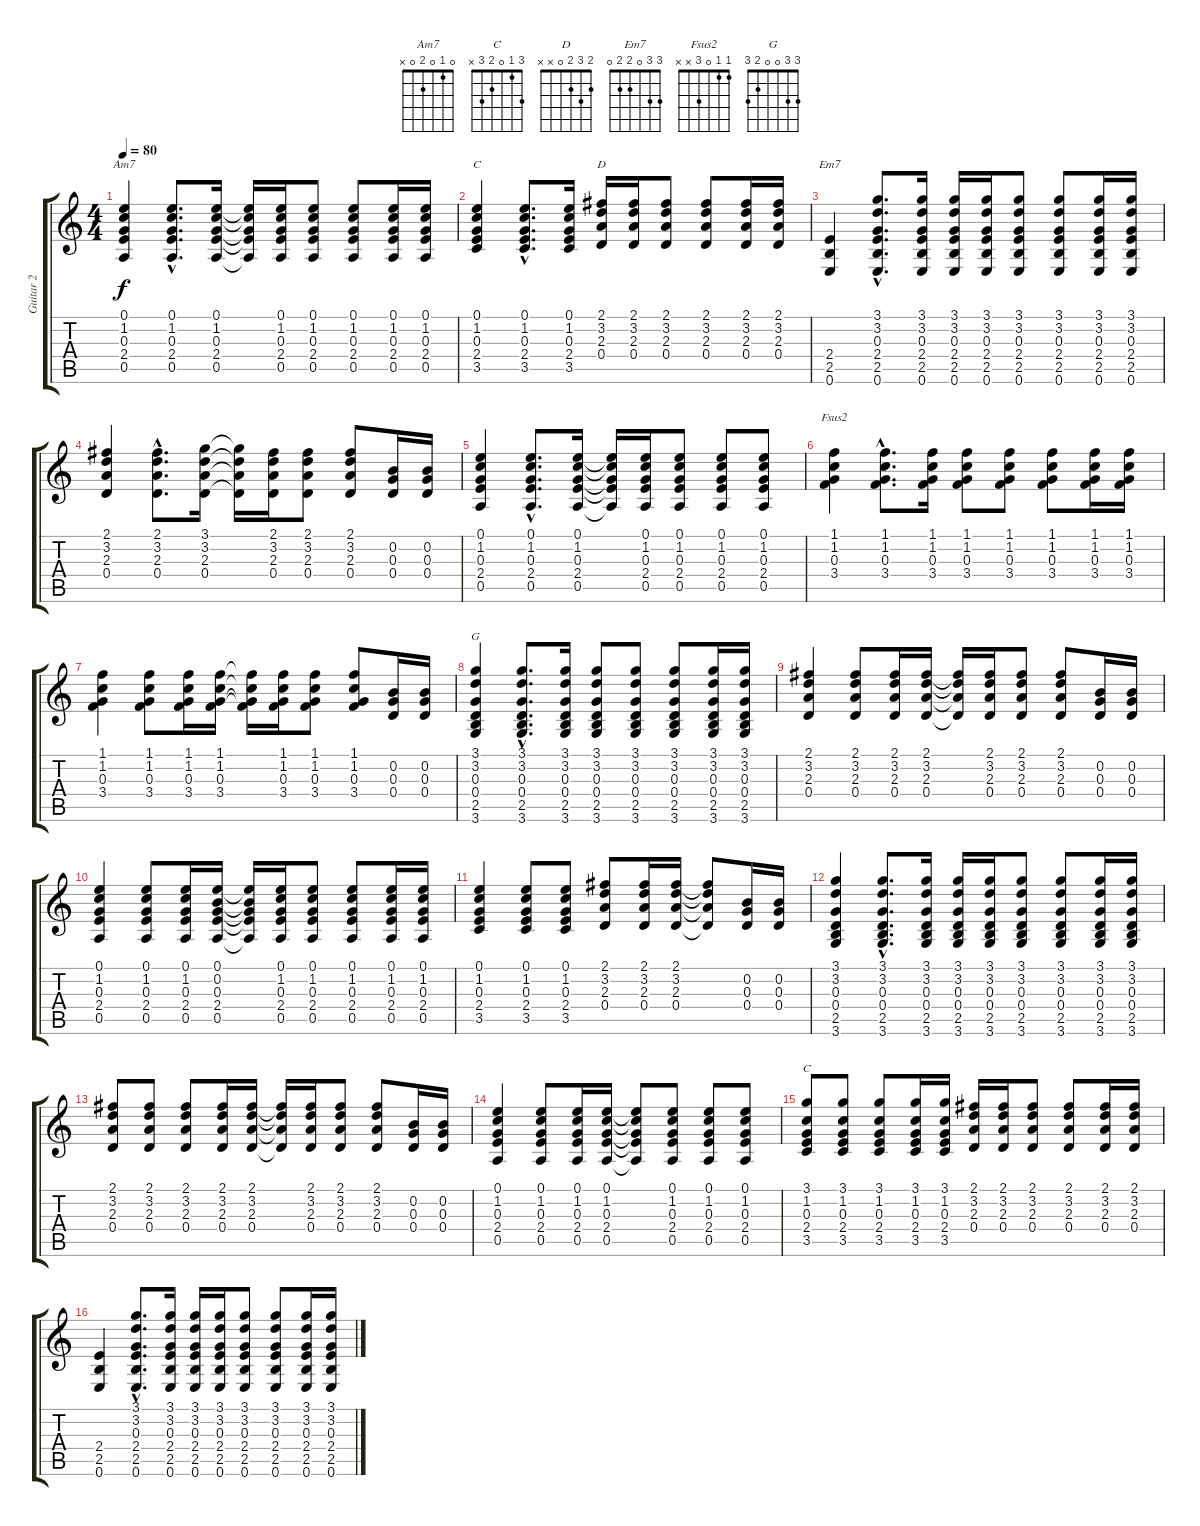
\track ("Guitar 2" "Guitar 2") {instrument overdrivenguitar}
\staff {score tabs}
\tuning (E4 B3 G3 D3 A2 E2) {hide}
\chord ("Am7" 0 1 0 2 0 x)
\chord ("C" 0 1 0 2 3 x)
\chord ("D" 2 3 2 0 x x)
\chord ("Em7" 3 3 0 2 2 0)
\chord ("Fsus2" 1 1 0 3 x x)
\chord ("G" 3 3 0 0 2 3)
\chord ("C" 3 1 0 2 3 x)
\ts (4 4)
\tempo 80
\clef g2
\ks c
(0.1 1.2 0.3 2.4 0.5).4{ch "Am7" dy f} (0.1{hac} 1.2{hac} 0.3{hac} 2.4{hac} 0.5{hac}).8{d} (0.1 1.2 0.3 2.4 0.5).16 (0.1{t} 1.2{t} 0.3{t} 2.4{t} 0.5{t}).16 (0.1 1.2 0.3 2.4 0.5).16 (0.1 1.2 0.3 2.4 0.5).8 (0.1 1.2 0.3 2.4 0.5).8 (0.1 1.2 0.3 2.4 0.5).16 (0.1 1.2 0.3 2.4 0.5).16 |
(0.1 1.2 0.3 2.4 3.5).4{ch "C"} (0.1{hac} 1.2{hac} 0.3{hac} 2.4{hac} 3.5{hac}).8{d} (0.1 1.2 0.3 2.4 3.5).16 (2.1 3.2 2.3 0.4).16{ch "D"} (2.1 3.2 2.3 0.4).16 (2.1 3.2 2.3 0.4).8 (2.1 3.2 2.3 0.4).8 (2.1 3.2 2.3 0.4).16 (2.1 3.2 2.3 0.4).16 |
(2.4 2.5 0.6).4{ch "Em7"} (3.1{hac} 3.2{hac} 0.3{hac} 2.4{hac} 2.5{hac} 0.6{hac}).8{d} (3.1 3.2 0.3 2.4 2.5 0.6).16 (3.1 3.2 0.3 2.4 2.5 0.6).16 (3.1 3.2 0.3 2.4 2.5 0.6).16 (3.1 3.2 0.3 2.4 2.5 0.6).8 (3.1 3.2 0.3 2.4 2.5 0.6).8 (3.1 3.2 0.3 2.4 2.5 0.6).16 (3.1 3.2 0.3 2.4 2.5 0.6).16 |
(2.1 3.2 2.3 0.4).4 (2.1{hac} 3.2{hac} 2.3{hac} 0.4{hac}).8{d} (3.1 3.2 2.3 0.4).16 (3.1{t} 3.2{t} 2.3{t} 0.4{t}).16 (2.1 3.2 2.3 0.4).16 (2.1 3.2 2.3 0.4).8 (2.1 3.2 2.3 0.4).8 (0.2 0.3 0.4).16 (0.2 0.3 0.4).16 |
(0.1 1.2 0.3 2.4 0.5).4 (0.1{hac} 1.2{hac} 0.3{hac} 2.4{hac} 0.5{hac}).8{d} (0.1 1.2 0.3 2.4 0.5).16 (0.1{t} 1.2{t} 0.3{t} 2.4{t} 0.5{t}).16 (0.1 1.2 0.3 2.4 0.5).16 (0.1 1.2 0.3 2.4 0.5).8 (0.1 1.2 0.3 2.4 0.5).8 (0.1 1.2 0.3 2.4 0.5).8 |
(1.1 1.2 0.3 3.4).4{ch "Fsus2"} (1.1{hac} 1.2{hac} 0.3{hac} 3.4{hac}).8{d} (1.1 1.2 0.3 3.4).16 (1.1 1.2 0.3 3.4).8 (1.1 1.2 0.3 3.4).8 (1.1 1.2 0.3 3.4).8 (1.1 1.2 0.3 3.4).16 (1.1 1.2 0.3 3.4).16 |
(1.1 1.2 0.3 3.4).4 (1.1 1.2 0.3 3.4).8 (1.1 1.2 0.3 3.4).16 (1.1 1.2 0.3 3.4).16 (1.1{t} 1.2{t} 0.3{t} 3.4{t}).16 (1.1 1.2 0.3 3.4).16 (1.1 1.2 0.3 3.4).8 (1.1 1.2 0.3 3.4).8 (0.2 0.3 0.4).16 (0.2 0.3 0.4).16 |
(3.1 3.2 0.3 0.4 2.5 3.6).4{ch "G"} (3.1{hac} 3.2{hac} 0.3{hac} 0.4{hac} 2.5{hac} 3.6{hac}).8{d} (3.1 3.2 0.3 0.4 2.5 3.6).16 (3.1 3.2 0.3 0.4 2.5 3.6).8 (3.1 3.2 0.3 0.4 2.5 3.6).8 (3.1 3.2 0.3 0.4 2.5 3.6).8 (3.1 3.2 0.3 0.4 2.5 3.6).16 (3.1 3.2 0.3 0.4 2.5 3.6).16 |
(2.1 3.2 2.3 0.4).4 (2.1 3.2 2.3 0.4).8 (2.1 3.2 2.3 0.4).16 (2.1 3.2 2.3 0.4).16 (2.1{t} 3.2{t} 2.3{t} 0.4{t}).16 (2.1 3.2 2.3 0.4).16 (2.1 3.2 2.3 0.4).8 (2.1 3.2 2.3 0.4).8 (0.2 0.3 0.4).16 (0.2 0.3 0.4).16 |
(0.1 1.2 0.3 2.4 0.5).4 (0.1 1.2 0.3 2.4 0.5).8 (0.1 1.2 0.3 2.4 0.5).16 (0.1 0.2 0.3 2.4 0.5).16 (0.1{t} 0.2{t} 0.3{t} 2.4{t} 0.5{t}).16 (0.1 1.2 0.3 2.4 0.5).16 (0.1 1.2 0.3 2.4 0.5).8 (0.1 1.2 0.3 2.4 0.5).8 (0.1 1.2 0.3 2.4 0.5).16 (0.1 1.2 0.3 2.4 0.5).16 |
(0.1 1.2 0.3 2.4 3.5).4 (0.1 1.2 0.3 2.4 3.5).8 (0.1 1.2 0.3 2.4 3.5).8 (2.1 3.2 2.3 0.4).8 (2.1 3.2 2.3 0.4).16 (2.1 3.2 2.3 0.4).16 (2.1{t} 3.2{t} 2.3{t} 0.4{t}).8 (0.2 0.3 0.4).16 (0.2 0.3 0.4).16 |
(3.1 3.2 0.3 0.4 2.5 3.6).4 (3.1{hac} 3.2{hac} 0.3{hac} 0.4{hac} 2.5{hac} 3.6{hac}).8{d} (3.1 3.2 0.3 0.4 2.5 3.6).16 (3.1 3.2 0.3 0.4 2.5 3.6).16 (3.1 3.2 0.3 0.4 2.5 3.6).16 (3.1 3.2 0.3 0.4 2.5 3.6).8 (3.1 3.2 0.3 0.4 2.5 3.6).8 (3.1 3.2 0.3 0.4 2.5 3.6).16 (3.1 3.2 0.3 0.4 2.5 3.6).16 |
(2.1 3.2 2.3 0.4).8 (2.1 3.2 2.3 0.4).8 (2.1 3.2 2.3 0.4).8 (2.1 3.2 2.3 0.4).16 (2.1 3.2 2.3 0.4).16 (2.1{t} 3.2{t} 2.3{t} 0.4{t}).16 (2.1 3.2 2.3 0.4).16 (2.1 3.2 2.3 0.4).8 (2.1 3.2 2.3 0.4).8 (0.2 0.3 0.4).16 (0.2 0.3 0.4).16 |
(0.1 1.2 0.3 2.4 0.5).4 (0.1 1.2 0.3 2.4 0.5).8 (0.1 1.2 0.3 2.4 0.5).16 (0.1 1.2 0.3 2.4 0.5).16 (0.1{t} 1.2{t} 0.3{t} 2.4{t} 0.5{t}).8 (0.1 1.2 0.3 2.4 0.5).8 (0.1 1.2 0.3 2.4 0.5).8 (0.1 1.2 0.3 2.4 0.5).8 |
(3.1 1.2 0.3 2.4 3.5).8{ch "C"} (3.1 1.2 0.3 2.4 3.5).8 (3.1 1.2 0.3 2.4 3.5).8 (3.1 1.2 0.3 2.4 3.5).16 (3.1 1.2 0.3 2.4 3.5).16 (2.1 3.2 2.3 0.4).16 (2.1 3.2 2.3 0.4).16 (2.1 3.2 2.3 0.4).8 (2.1 3.2 2.3 0.4).8 (2.1 3.2 2.3 0.4).16 (2.1 3.2 2.3 0.4).16 |
(2.4 2.5 0.6).4 (3.1{hac} 3.2{hac} 0.3{hac} 2.4{hac} 2.5{hac} 0.6{hac}).8{d} (3.1 3.2 0.3 2.4 2.5 0.6).16 (3.1 3.2 0.3 2.4 2.5 0.6).16 (3.1 3.2 0.3 2.4 2.5 0.6).16 (3.1 3.2 0.3 2.4 2.5 0.6).8 (3.1 3.2 0.3 2.4 2.5 0.6).8 (3.1 3.2 0.3 2.4 2.5 0.6).16 (3.1 3.2 0.3 2.4 2.5 0.6).16
